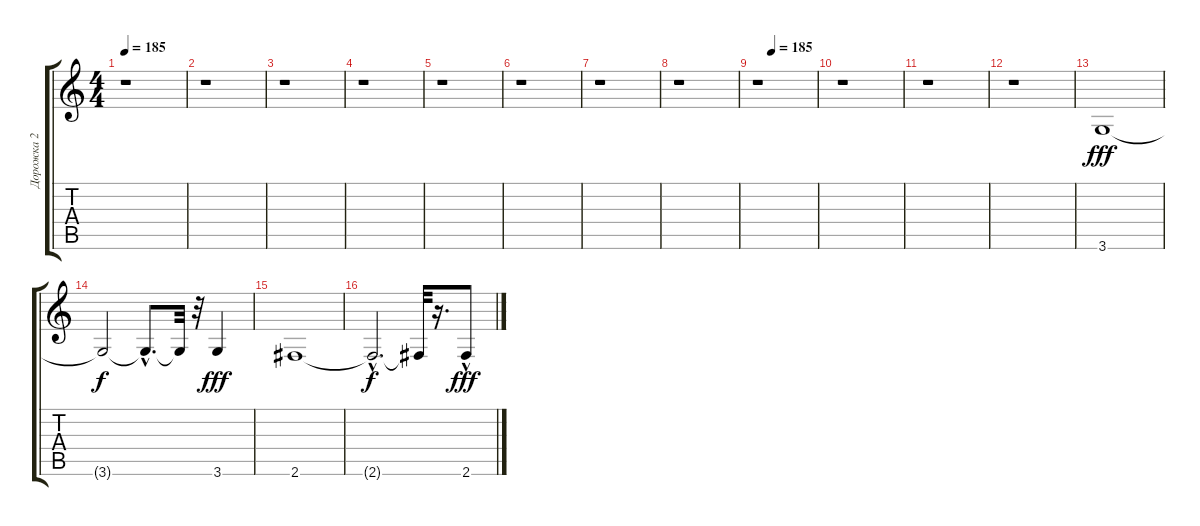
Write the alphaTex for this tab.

\track ("Дорожка 2" "Дорожка 2") {instrument electricbassfinger}
\staff {score tabs}
\tuning (E4 B3 G3 D3 A2 E2) {hide}
\ts (4 4)
\tempo 185
\clef g2
\ks c
r.1{dy fff} |
r.1 |
r.1 |
r.1 |
r.1 |
r.1 |
r.1 |
r.1 |
\tempo (185 0.25)
r.1 |
r.1 |
r.1 |
r.1 |
3.6.1 |
3.6{t}.2{dy f} 3.6{hac t}.8{d} 3.6{t}.32 r.32 3.6.4{dy fff} |
2.6.1 |
2.6{hac t}.2{d dy f} 2.6{t}.32 r.16{d} 2.6{hac}.8{dy fff}
